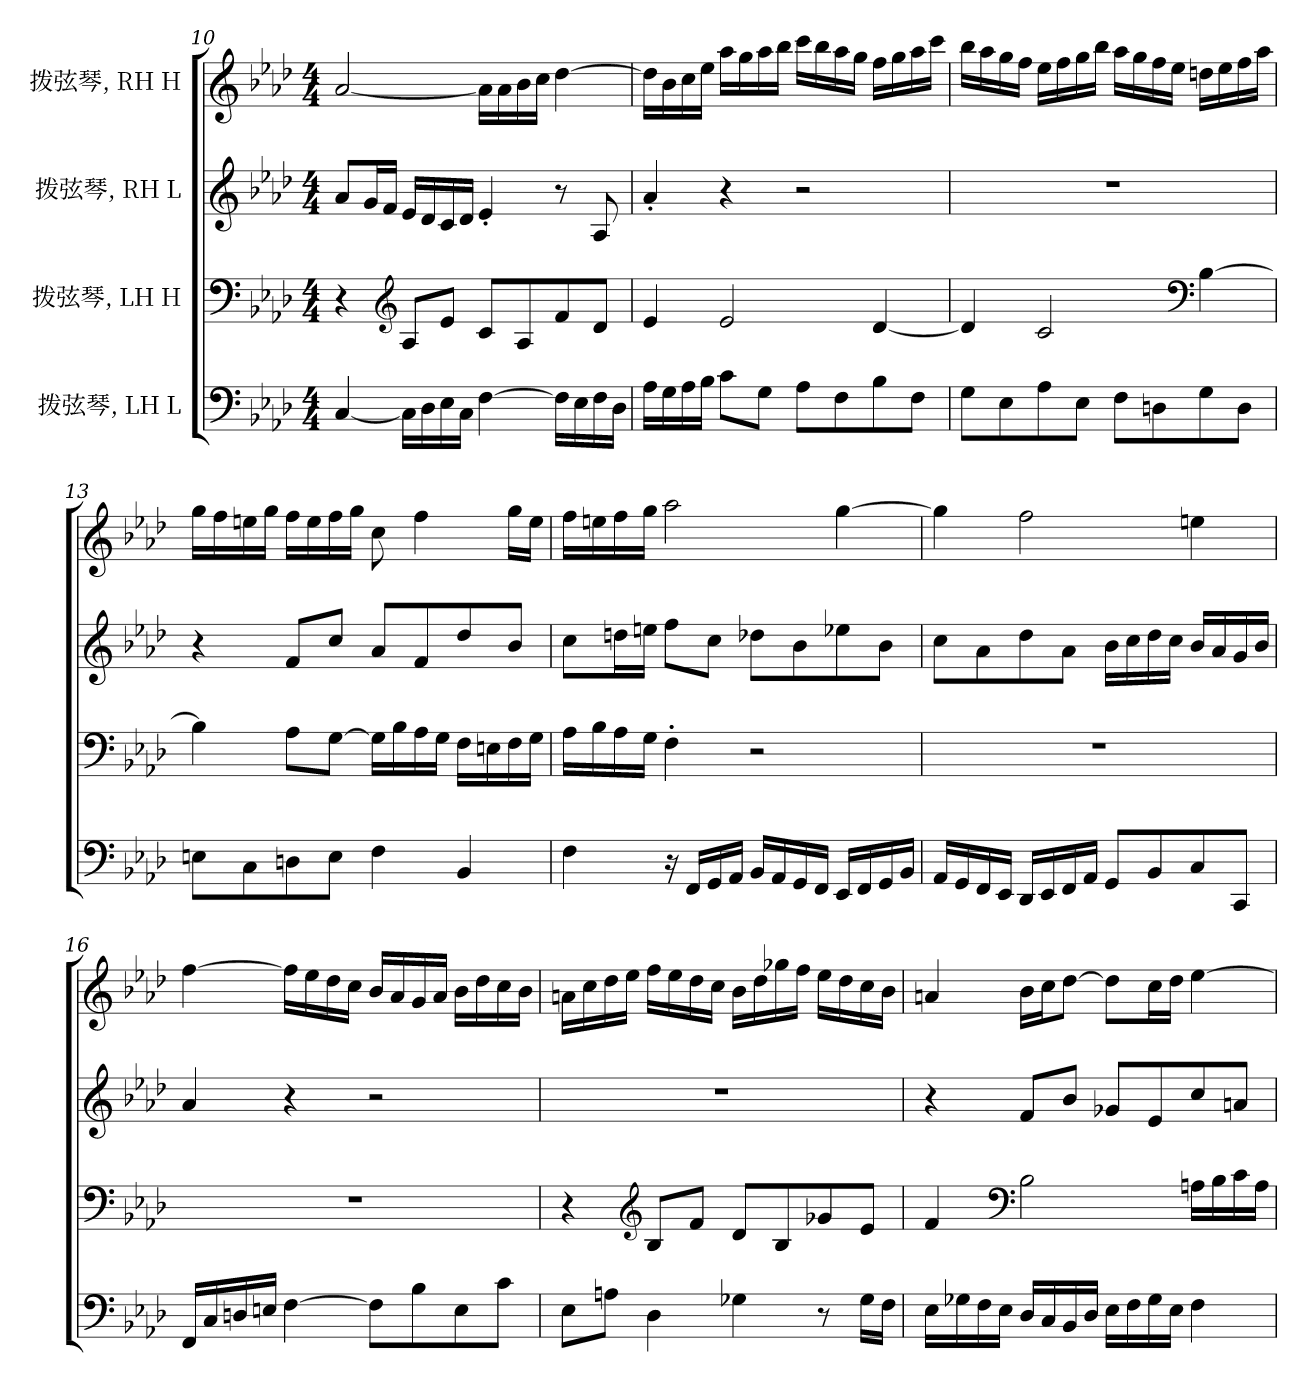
**kern	**kern	**kern	**kern
*part4	*part3	*part2	*part1
*staff4	*staff3	*staff2	*staff1
*I"拨弦琴, LH L	*I"拨弦琴, LH H	*I"拨弦琴, RH L	*I"拨弦琴, RH H
!!LO:LB:g=z
*clefF4	*clefF4	*clefG2	*clefG2
*k[b-e-a-d-]	*k[b-e-a-d-]	*k[b-e-a-d-]	*k[b-e-a-d-]
*M4/4	*M4/4	*M4/4	*M4/4
=10	=10	=10	=10
[4C/	4r	8a-/L	[2a-/
.	.	16g/L	.
.	.	16f/JJ	.
*	*clefG2	*	*
16C\LL]	8A-/L	16e-/LL	.
16D-\	.	16d-/	.
16E-\	8e-/J	16c/	.
16C\JJ	.	16d-/JJ	.
[4F\	8c/L	4e-'/	16a-\LL]
.	.	.	16a-\
.	8A-/	.	16b-\
.	.	.	16cc\JJ
16F\LL]	8f/	8r	[4dd-\
16E-\	.	.	.
16F\	8d-/J	8A-/	.
16D-\JJ	.	.	.
=11	=11	=11	=11
16A-\LL	4e-/	4a-'/	16dd-\LL]
16G\	.	.	16b-\
16A-\	.	.	16cc\
16B-\JJ	.	.	16ee-\JJ
8c\L	2e-/	4r	16aa-\LL
.	.	.	16gg\
8G\J	.	.	16aa-\
.	.	.	16bb-\JJ
8A-\L	.	2r	16ccc\LL
.	.	.	16bb-\
8F\	.	.	16aa-\
.	.	.	16gg\JJ
8B-\	[4d-/	.	16ff\LL
.	.	.	16gg\
8F\J	.	.	16aa-\
.	.	.	16ccc\JJ
!!LO:LB:g=z
=12	=12	=12	=12
8G\L	4d-/]	1r	16bb-\LL
.	.	.	16aa-\
8E-\	.	.	16gg\
.	.	.	16ff\JJ
8A-\	2c/	.	16ee-\LL
.	.	.	16ff\
8E-\J	.	.	16gg\
.	.	.	16bb-\JJ
8F\L	.	.	16aa-\LL
.	.	.	16gg\
8Dn\	.	.	16ff\
.	.	.	16ee-\JJ
*	*clefF4	*	*
8G\	[4B-\	.	16ddn\LL
.	.	.	16ee-\
8D\J	.	.	16ff\
.	.	.	16aa-\JJ
=13	=13	=13	=13
8En\L	4B-\]	4r	16gg\LL
.	.	.	16ff\
8C\	.	.	16een\
.	.	.	16gg\JJ
8Dn\	8A-\L	8f/L	16ff\LL
.	.	.	16ee\
8E\J	[8G\J	8cc/J	16ff\
.	.	.	16gg\JJ
4F\	16G\LL]	8a-/L	8cc\
.	16B-\	.	.
.	16A-\	8f/	4ff\
.	16G\JJ	.	.
4BB-/	16F\LL	8dd-/	.
.	16En\	.	.
.	16F\	8b-/J	16gg\LL
.	16G\JJ	.	16ee\JJ
!!LO:PB:g=z
=14	=14	=14	=14
4F\	16A-\LL	8cc\L	16ff\LL
.	16B-\	.	16een\
.	16A-\	16ddn\L	16ff\
.	16G\JJ	16een\JJ	16gg\JJ
16r	4F'\	8ff\L	2aa-\
16FF/LL	.	.	.
16GG/	.	8cc\J	.
16AA-/JJ	.	.	.
16BB-/LL	2r	8dd-X\L	.
16AA-/	.	.	.
16GG/	.	8b-\	.
16FF/JJ	.	.	.
16EE-/LL	.	8ee-X\	[4gg\
16FF/	.	.	.
16GG/	.	8b-\J	.
16BB-/JJ	.	.	.
=15	=15	=15	=15
16AA-/LL	1r	8cc\L	4gg\]
16GG/	.	.	.
16FF/	.	8a-\	.
16EE-/JJ	.	.	.
16DD-/LL	.	8dd-\	2ff\
16EE-/	.	.	.
16FF/	.	8a-\J	.
16AA-/JJ	.	.	.
8GG/L	.	16b-\LL	.
.	.	16cc\	.
8BB-/	.	16dd-\	.
.	.	16cc\JJ	.
8C/	.	16b-/LL	4een\
.	.	16a-/	.
8CC/J	.	16g/	.
.	.	16b-/JJ	.
!!LO:LB:g=z
=16	=16	=16	=16
16FF/LL	1r	4a-/	[4ff\
16C/	.	.	.
16Dn/	.	.	.
16En/JJ	.	.	.
[4F\	.	4r	16ff\LL]
.	.	.	16ee-\
.	.	.	16dd-\
.	.	.	16cc\JJ
8F\L]	.	2r	16b-/LL
.	.	.	16a-/
8B-\	.	.	16g/
.	.	.	16a-/JJ
8E\	.	.	16b-\LL
.	.	.	16dd-\
8c\J	.	.	16cc\
.	.	.	16b-\JJ
=17	=17	=17	=17
8E-\L	4r	1r	16an\LL
.	.	.	16cc\
8An\J	.	.	16dd-\
.	.	.	16ee-\JJ
*	*clefG2	*	*
4D-\	8B-/L	.	16ff\LL
.	.	.	16ee-\
.	8f/J	.	16dd-\
.	.	.	16cc\JJ
4G-X\	8d-/L	.	16b-\LL
.	.	.	16dd-\
.	8B-/	.	16gg-X\
.	.	.	16ff\JJ
8r	8g-X/	.	16ee-\LL
.	.	.	16dd-\
16G-\LL	8e-/J	.	16cc\
16F\JJ	.	.	16b-\JJ
!!LO:LB:g=z
=18	=18	=18	=18
16E-\LL	4f/	4r	4an/
16G-X\	.	.	.
16F\	.	.	.
16E-\JJ	.	.	.
*	*clefF4	*	*
16D-/LL	2B-\	8f/L	16b-\LL
16C/	.	.	16cc\J
16BB-/	.	8b-/J	[8dd-\J
16D-/JJ	.	.	.
16E-\LL	.	8g-X/L	8dd-\L]
16F\	.	.	.
16G-\	.	8e-/	16cc\L
16E-\JJ	.	.	16dd-\JJ
4F\	16An\LL	8cc/	[4ee-\
.	16B-\	.	.
.	16c\	8an/J	.
.	16A\JJ	.	.
=	=	=	=
*-	*-	*-	*-
